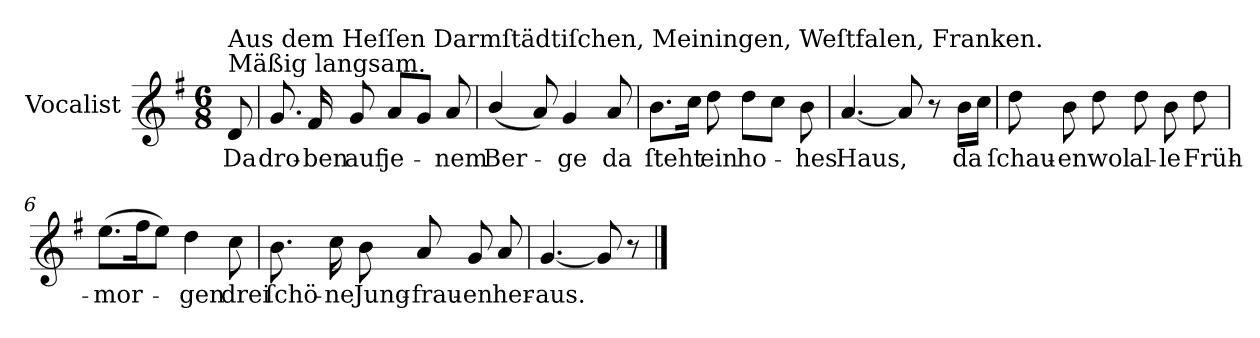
**kern	**text
*part1	*part1
*staff1	*staff1
*I"Vocalist	*
*k[f#]	*
*G:	*
*M6/8	*
=	=
!LO:TX:a:t=Mäßig langsam.	!
!LO:TX:a:t=Aus dem Heſſen Darmſtädtiſchen, Meiningen, Weſtfalen, Franken.	!
8d	Da
=1	=1
8.g	dro-
16f#	-ben
8g	auf
8aL	je-
8gJ	.
8a	-nem
=2	=2
(4b/	Ber-
8a)	.
4g	-ge
8a	da
=3	=3
8.bL	ſteht
16ccJk	.
8dd	ein
8ddL	ho-
8ccJ	.
8b	-hes
=4	=4
[4.a	Haus,
8a]	.
8r	.
16bLL	da
16ccJJ	.
=5	=5
8dd	ſchau-
8b	-en
8dd	wol
8dd	al-
8b	-le
8dd	Früh-
=6	=6
(8.eeL	-mor-
16ff#K	.
8eeJ)	.
4dd	-gen
8cc	drei
=7	=7
8.b	ſchö-
16cc	-ne
8b	Jung-
8a	-frau-
8g	-en
8a	her-
=8	=8
[4.g	-aus.
8g]	.
8r	.
==	==
*-	*-
